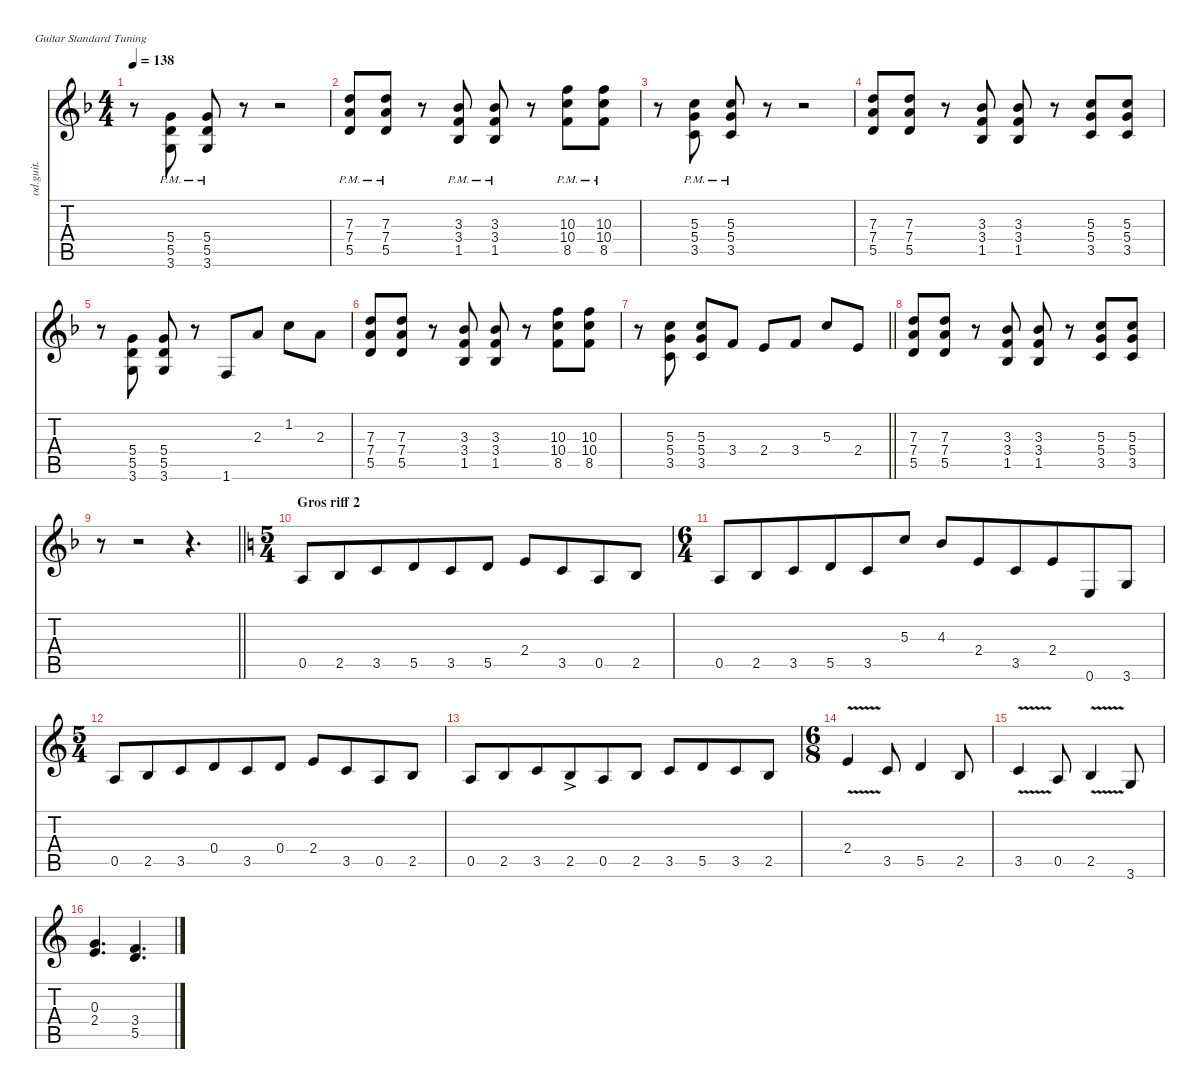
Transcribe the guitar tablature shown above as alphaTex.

\defaultSystemsLayout 4
\hideDynamics
\bracketExtendMode nobrackets
\track ("Hichem" "od.guit.") {mute instrument overdrivenguitar}
\staff {score tabs}
\tuning (E4 B3 G3 D3 A2 E2)
\ts (4 4)
\tempo 138
\clef g2
\ks dminor
r.8{dy f beam Down} (5.4{pm acc forcenatural} 5.5{pm acc forcenatural} 3.6{pm acc forcenatural}).8{beam Up} (5.4{pm acc forcenatural} 5.5{pm acc forcenatural} 3.6{pm acc forcenatural}).8{beam Up} r.8{beam Up} r.2{beam Up} |
(7.3{pm acc forcenatural} 7.4{pm acc forcenatural} 5.5{pm acc forcenatural}).8{beam Up} (7.3{pm acc forcenatural} 7.4{pm acc forcenatural} 5.5{pm acc forcenatural}).8{beam Up} r.8{beam Up} (3.3{pm acc b} 3.4{pm acc forcenatural} 1.5{pm acc b}).8{beam Up} (3.3{pm acc b} 3.4{pm acc forcenatural} 1.5{pm acc b}).8{beam Up} r.8{beam Up} (10.3{pm acc forcenatural} 10.4{pm acc forcenatural} 8.5{pm acc forcenatural}).8{beam Down} (10.3{pm acc forcenatural} 10.4{pm acc forcenatural} 8.5{pm acc forcenatural}).8{beam Down} |
r.8{beam Down} (5.3{pm acc forcenatural} 5.4{pm acc forcenatural} 3.5{pm acc forcenatural}).8{beam Up} (5.3{pm acc forcenatural} 5.4{pm acc forcenatural} 3.5{pm acc forcenatural}).8{beam Up} r.8{beam Up} r.2{beam Up} |
(7.3{acc forcenatural} 7.4{acc forcenatural} 5.5{acc forcenatural}).8{beam Up} (7.3{acc forcenatural} 7.4{acc forcenatural} 5.5{acc forcenatural}).8{beam Up} r.8{beam Up} (3.3{acc b} 3.4{acc forcenatural} 1.5{acc b}).8{beam Up} (3.3{acc b} 3.4{acc forcenatural} 1.5{acc b}).8{beam Up} r.8{beam Up} (5.3{acc forcenatural} 5.4{acc forcenatural} 3.5{acc forcenatural}).8{beam Up} (5.3{acc forcenatural} 5.4{acc forcenatural} 3.5{acc forcenatural}).8{beam Up} |
r.8{beam Down} (5.4{acc forcenatural} 5.5{acc forcenatural} 3.6{acc forcenatural}).8{beam Up} (5.4{acc forcenatural} 5.5{acc forcenatural} 3.6{acc forcenatural}).8{beam Up} r.8{beam Up} 1.6{acc forcenatural}.8{beam Up} 2.3{acc forcenatural}.8{beam Up} 1.2{acc forcenatural}.8{beam Down} 2.3{acc forcenatural}.8{beam Down} |
(7.3{acc forcenatural} 7.4{acc forcenatural} 5.5{acc forcenatural}).8{beam Up} (7.3{acc forcenatural} 7.4{acc forcenatural} 5.5{acc forcenatural}).8{beam Up} r.8{beam Up} (3.3{acc b} 3.4{acc forcenatural} 1.5{acc b}).8{beam Up} (3.3{acc b} 3.4{acc forcenatural} 1.5{acc b}).8{beam Up} r.8{beam Up} (10.3{acc forcenatural} 10.4{acc forcenatural} 8.5{acc forcenatural}).8{beam Down} (10.3{acc forcenatural} 10.4{acc forcenatural} 8.5{acc forcenatural}).8{beam Down} |
\barLineRight lightlight
r.8{beam Down} (5.3{acc forcenatural} 5.4{acc forcenatural} 3.5{acc forcenatural}).8{beam Up} (5.3{acc forcenatural} 5.4{acc forcenatural} 3.5{acc forcenatural}).8{beam Up} 3.4{acc forcenatural}.8{beam Up} 2.4{acc forcenatural}.8{beam Up} 3.4{acc forcenatural}.8{beam Up} 5.3{acc forcenatural}.8{beam Up} 2.4{acc forcenatural}.8{beam Up} |
(7.3{acc forcenatural} 7.4{acc forcenatural} 5.5{acc forcenatural}).8{beam Up} (7.3{acc forcenatural} 7.4{acc forcenatural} 5.5{acc forcenatural}).8{beam Up} r.8{beam Up} (3.3{acc b} 3.4{acc forcenatural} 1.5{acc b}).8{beam Up} (3.3{acc b} 3.4{acc forcenatural} 1.5{acc b}).8{beam Up} r.8{beam Up} (5.3{acc forcenatural} 5.4{acc forcenatural} 3.5{acc forcenatural}).8{beam Up} (5.3{acc forcenatural} 5.4{acc forcenatural} 3.5{acc forcenatural}).8{beam Up} |
\barLineRight lightlight
r.8{beam Down} r.2{beam Down} r.4{d beam Down} |
\ts (5 4)
\beaming (8 6 4)
\section ("" "Gros riff 2")
\ks aminor
0.5.8{beam Up} 2.5.8{beam Up} 3.5.8{beam Up} 5.5.8{beam Up} 3.5.8{beam Up} 5.5.8{beam Up} 2.4.8{beam Up} 3.5.8{beam Up} 0.5.8{beam Up} 2.5.8{beam Up} |
\ts (6 4)
\beaming (8 6 6)
0.5.8{beam Up} 2.5.8{beam Up} 3.5.8{beam Up} 5.5.8{beam Up} 3.5.8{beam Up} 5.3.8{beam Up} 4.3.8{beam Up} 2.4.8{beam Up} 3.5.8{beam Up} 2.4.8{beam Up} 0.6.8{beam Up} 3.6.8{beam Up} |
\ts (5 4)
\beaming (8 6 4)
0.5.8{beam Up} 2.5.8{beam Up} 3.5.8{beam Up} 0.4.8{beam Up} 3.5.8{beam Up} 0.4.8{beam Up} 2.4.8{beam Up} 3.5.8{beam Up} 0.5.8{beam Up} 2.5.8{beam Up} |
0.5.8{beam Up} 2.5.8{beam Up} 3.5.8{beam Up} 2.5{ac}.8{dy ff beam Up} 0.5.8{dy f beam Up} 2.5.8{beam Up} 3.5.8{beam Up} 5.5.8{beam Up} 3.5.8{beam Up} 2.5.8{beam Up} |
\ts (6 8)
\beaming (8 3 3)
2.4{v}.4{beam Up} 3.5.8{beam Up} 5.5.4{beam Up} 2.5.8{beam Up} |
3.5{v}.4{beam Up} 0.5.8{beam Up} 2.5{v}.4{beam Up} 3.6.8{beam Up} |
(0.3 2.4).4{d beam Up} (3.4 5.5).4{d beam Up}
